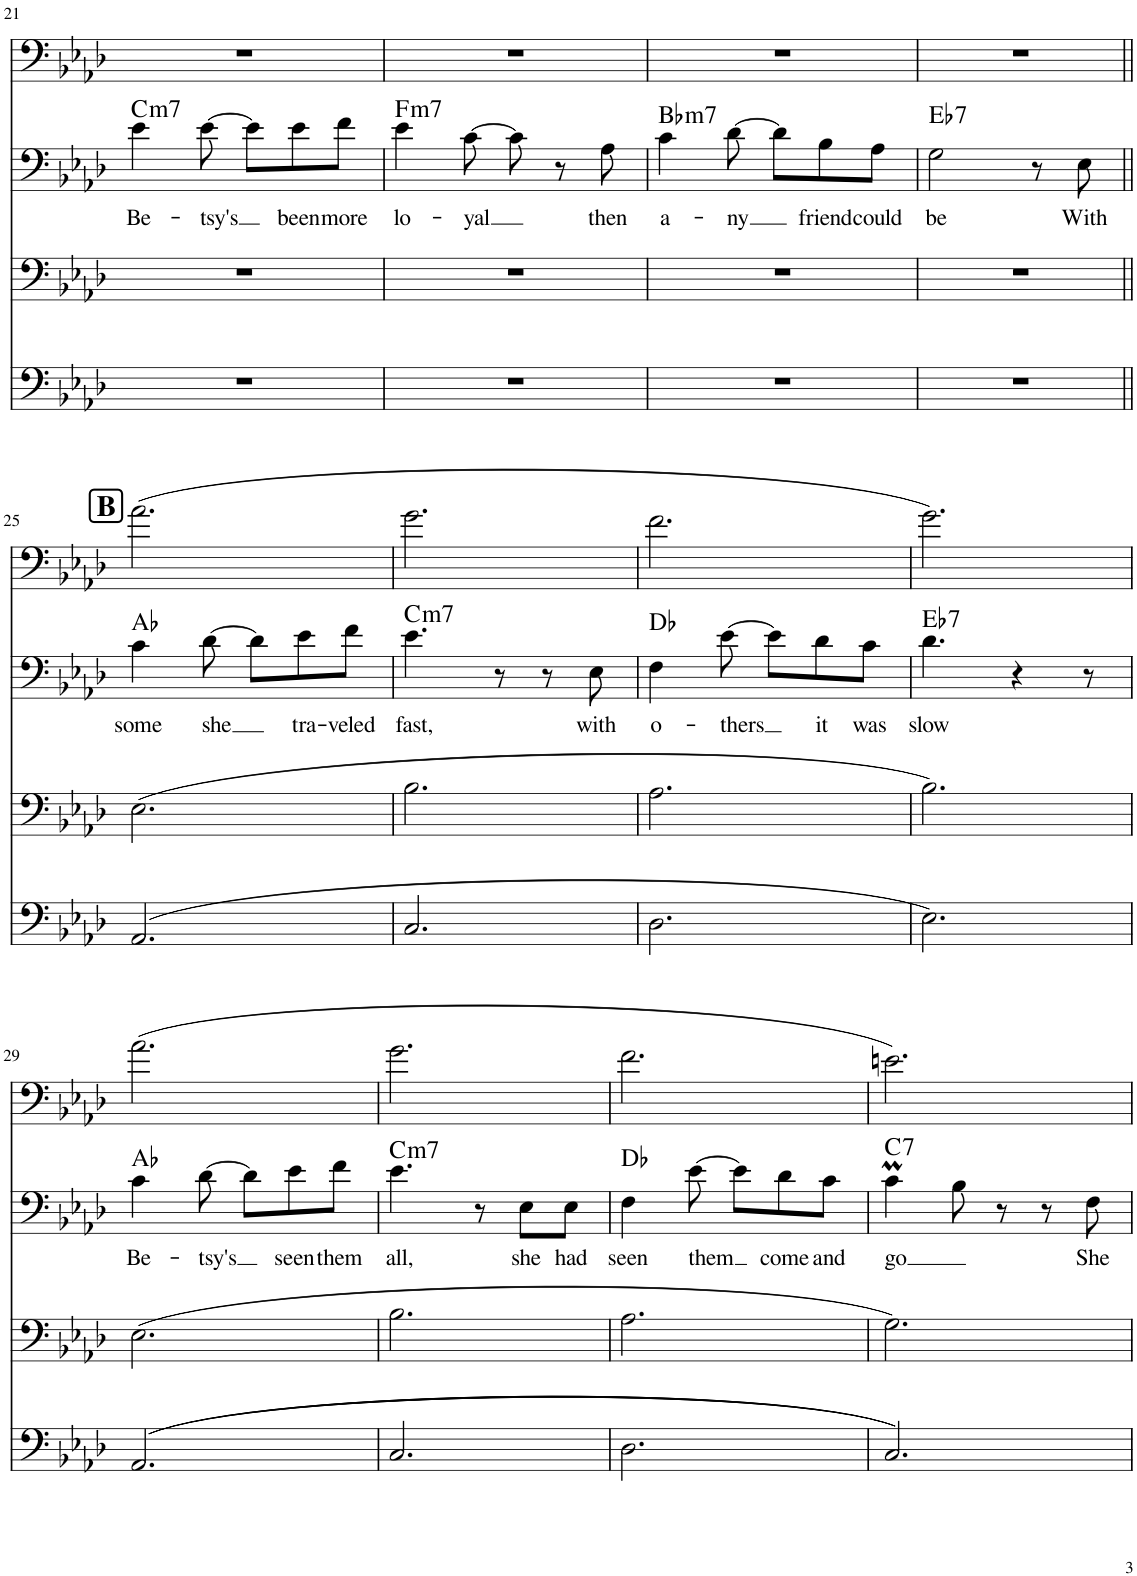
**kern	**kern	**kern	**text	**kern	**harte
*part1	*part1	*part1	*part1	*part1	*part1
*staff4	*staff3	*staff2	*staff2	*staff1	*
*I"Piano	*	*	*	*	*
*I'Pno.	*	*	*	*	*
!!LO:PB:g=z
*clefF4	*clefF4	*clefF4	*	*clefF4	*
*k[b-e-a-d-]	*k[b-e-a-d-]	*k[b-e-a-d-]	*	*k[b-e-a-d-]	*
*M6/8	*M6/8	*M6/8	*	*M6/8	*
=21	=21	=21	=21	=21	=21
!	!	!	!LO:LY:b	!	!LO:H:kt=m7
2.r	2.r	4e-\	Be-	2.r	C:min7
!	!	!	!LO:LY:b	!	!
.	.	[8e-\	-tsy's	.	.
.	.	8e-\L]	.	.	.
!	!	!	!LO:LY:b	!	!
.	.	8e-\	been	.	.
!	!	!	!LO:LY:b	!	!
.	.	8f\J	more	.	.
=22	=22	=22	=22	=22	=22
!	!	!	!LO:LY:b	!	!LO:H:kt=m7
2.r	2.r	4e-\	lo-	2.r	F:min7
!	!	!	!LO:LY:b	!	!
.	.	[8c\	-yal	.	.
.	.	8c\]	.	.	.
.	.	8r	.	.	.
!	!	!	!LO:LY:b	!	!
.	.	8A-\	then	.	.
=23	=23	=23	=23	=23	=23
!	!	!	!LO:LY:b	!	!LO:H:kt=m7
2.r	2.r	4c\	a-	2.r	Bb:min7
!	!	!	!LO:LY:b	!	!
.	.	[8d-\	-ny	.	.
.	.	8d-\L]	.	.	.
!	!	!	!LO:LY:b	!	!
.	.	8B-\	friend	.	.
!	!	!	!LO:LY:b	!	!
.	.	8A-\J	could	.	.
=24	=24	=24	=24	=24	=24
!	!	!	!LO:LY:b	!	!LO:H:kt=7
2.r	2.r	2G\	be	2.r	Eb:7
.	.	8r	.	.	.
!	!	!	!LO:LY:b	!	!
.	.	8E-\	With	.	.
!!LO:LB:g=z
!!LO:REH:place=s1:a:B:cj:fs=14:t=B
=25||	=25||	=25||	=25||	=25||	=25||
!	!	!	!LO:LY:b	!	!
2.AA-/	2.E-\	4c\	some	(2.a-\	Ab:maj
!	!	!	!LO:LY:b	!	!
.	.	[8d-\	she	.	.
.	.	8d-\L]	.	.	.
!	!	!	!LO:LY:b	!	!
.	.	8e-\	tra-	.	.
!	!	!	!LO:LY:b	!	!
.	.	8f\J	-veled	.	.
=26	=26	=26	=26	=26	=26
!	!	!	!LO:LY:b	!	!LO:H:kt=m7
2.C/	2.B-\	4.e-\	fast,	2.g\	C:min7
.	.	8r	.	.	.
.	.	8r	.	.	.
!	!	!	!LO:LY:b	!	!
.	.	8E-\	with	.	.
=27	=27	=27	=27	=27	=27
!	!	!	!LO:LY:b	!	!
2.D-\	2.A-\	4F\	o-	2.f\	Db:maj
!	!	!	!LO:LY:b	!	!
.	.	[8e-\	-thers	.	.
.	.	8e-\L]	.	.	.
!	!	!	!LO:LY:b	!	!
.	.	8d-\	it	.	.
!	!	!	!LO:LY:b	!	!
.	.	8c\J	was	.	.
=28	=28	=28	=28	=28	=28
!	!	!	!LO:LY:b	!	!LO:H:kt=7
2.E-\	2.B-\	4.d-\	slow	2.g\)	Eb:7
.	.	4r	.	.	.
.	.	8r	.	.	.
!!LO:LB:g=z
=29	=29	=29	=29	=29	=29
!	!	!	!LO:LY:b	!	!
2.AA-/	2.E-\	4c\	Be-	(2.a-\	Ab:maj
!	!	!	!LO:LY:b	!	!
.	.	[8d-\	-tsy's	.	.
.	.	8d-\L]	.	.	.
!	!	!	!LO:LY:b	!	!
.	.	8e-\	seen	.	.
!	!	!	!LO:LY:b	!	!
.	.	8f\J	them	.	.
=30	=30	=30	=30	=30	=30
!	!	!	!LO:LY:b	!	!LO:H:kt=m7
2.C/	2.B-\	4.e-\	all,	2.g\	C:min7
.	.	8r	.	.	.
!	!	!	!LO:LY:b	!	!
.	.	8E-\L	she	.	.
!	!	!	!LO:LY:b	!	!
.	.	8E-\J	had	.	.
=31	=31	=31	=31	=31	=31
!	!	!	!LO:LY:b	!	!
2.D-\	2.A-\	4F\	seen	2.f\	Db:maj
!	!	!	!LO:LY:b	!	!
.	.	[8e-\	them	.	.
.	.	8e-\L]	.	.	.
!	!	!	!LO:LY:b	!	!
.	.	8d-\	come	.	.
!	!	!	!LO:LY:b	!	!
.	.	8c\J	and	.	.
=32	=32	=32	=32	=32	=32
!	!	!	!LO:LY:b	!	!LO:H:kt=7
2.C/	2.G\	4cm\	go	2.en\)	C:7
.	.	8B-\	.	.	.
.	.	8r	.	.	.
.	.	8r	.	.	.
!	!	!	!LO:LY:b	!	!
.	.	8F\	She	.	.
=	=	=	=	=	=
*-	*-	*-	*-	*-	*-
